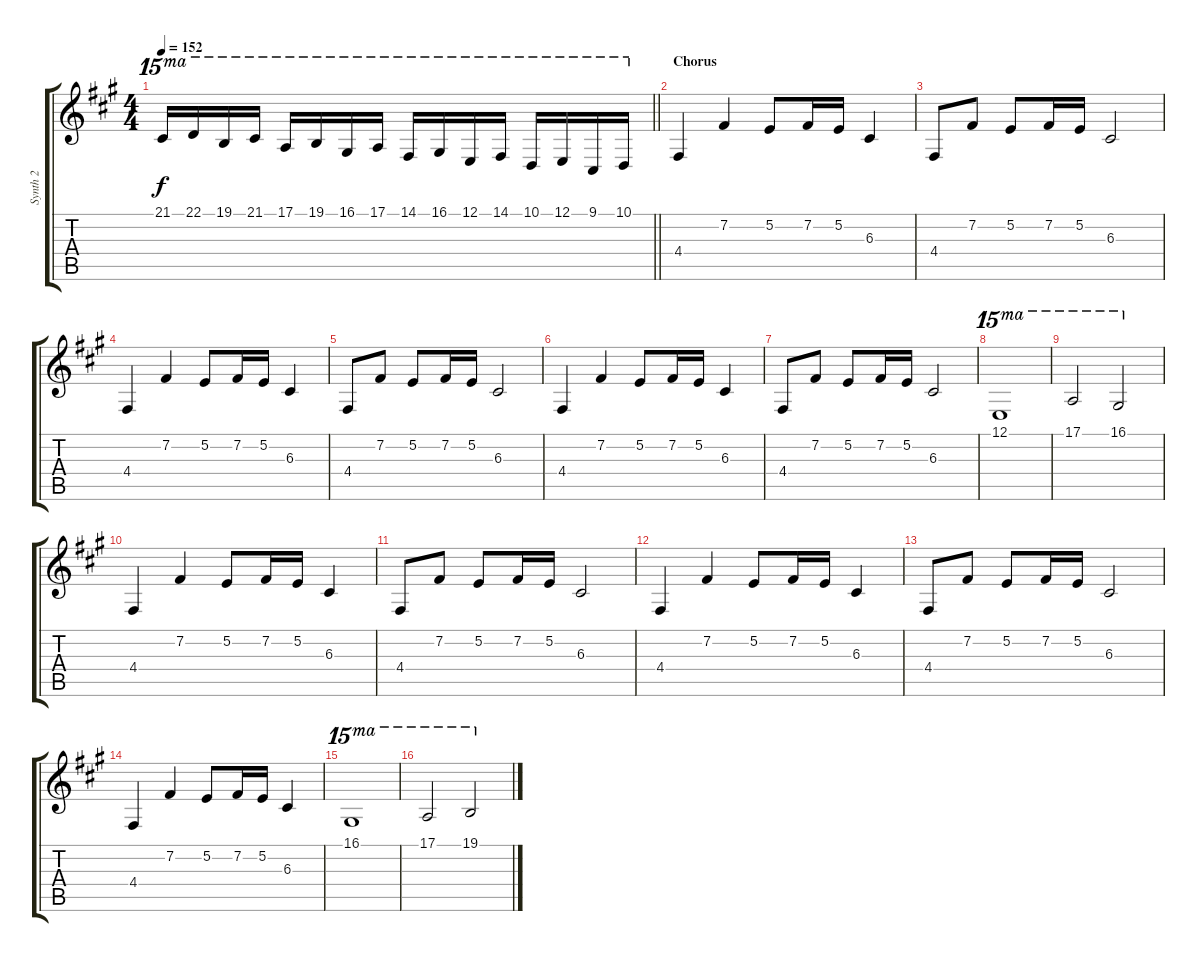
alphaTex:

\track ("Synth 2" "Synth 2") {instrument lead1square}
\staff {score tabs}
\tuning (E4 B3 G3 D3 A2 E2) {hide}
\ts (4 4)
\tempo 152
\clef g2
\barLineRight lightlight
\ks f#minor
21.1.16{ot 15ma dy f} 22.1.16{ot 15ma} 19.1.16{ot 15ma} 21.1.16{ot 15ma} 17.1.16{ot 15ma} 19.1.16{ot 15ma} 16.1.16{ot 15ma} 17.1.16{ot 15ma} 14.1.16{ot 15ma} 16.1.16{ot 15ma} 12.1.16{ot 15ma} 14.1.16{ot 15ma} 10.1.16{ot 15ma} 12.1.16{ot 15ma} 9.1.16{ot 15ma} 10.1.16{ot 15ma} |
\section ("" "Chorus")
4.4.4 7.2.4 5.2.8 7.2.16 5.2.16 6.3.4 |
4.4.8 7.2.8 5.2.8 7.2.16 5.2.16 6.3.2 |
4.4.4 7.2.4 5.2.8 7.2.16 5.2.16 6.3.4 |
4.4.8 7.2.8 5.2.8 7.2.16 5.2.16 6.3.2 |
4.4.4 7.2.4 5.2.8 7.2.16 5.2.16 6.3.4 |
4.4.8 7.2.8 5.2.8 7.2.16 5.2.16 6.3.2 |
12.1.1{ot 15ma} |
17.1.2{ot 15ma} 16.1.2{ot 15ma} |
4.4.4 7.2.4 5.2.8 7.2.16 5.2.16 6.3.4 |
4.4.8 7.2.8 5.2.8 7.2.16 5.2.16 6.3.2 |
4.4.4 7.2.4 5.2.8 7.2.16 5.2.16 6.3.4 |
4.4.8 7.2.8 5.2.8 7.2.16 5.2.16 6.3.2 |
4.4.4 7.2.4 5.2.8 7.2.16 5.2.16 6.3.4 |
16.1.1{ot 15ma} |
17.1.2{ot 15ma} 19.1.2{ot 15ma}
